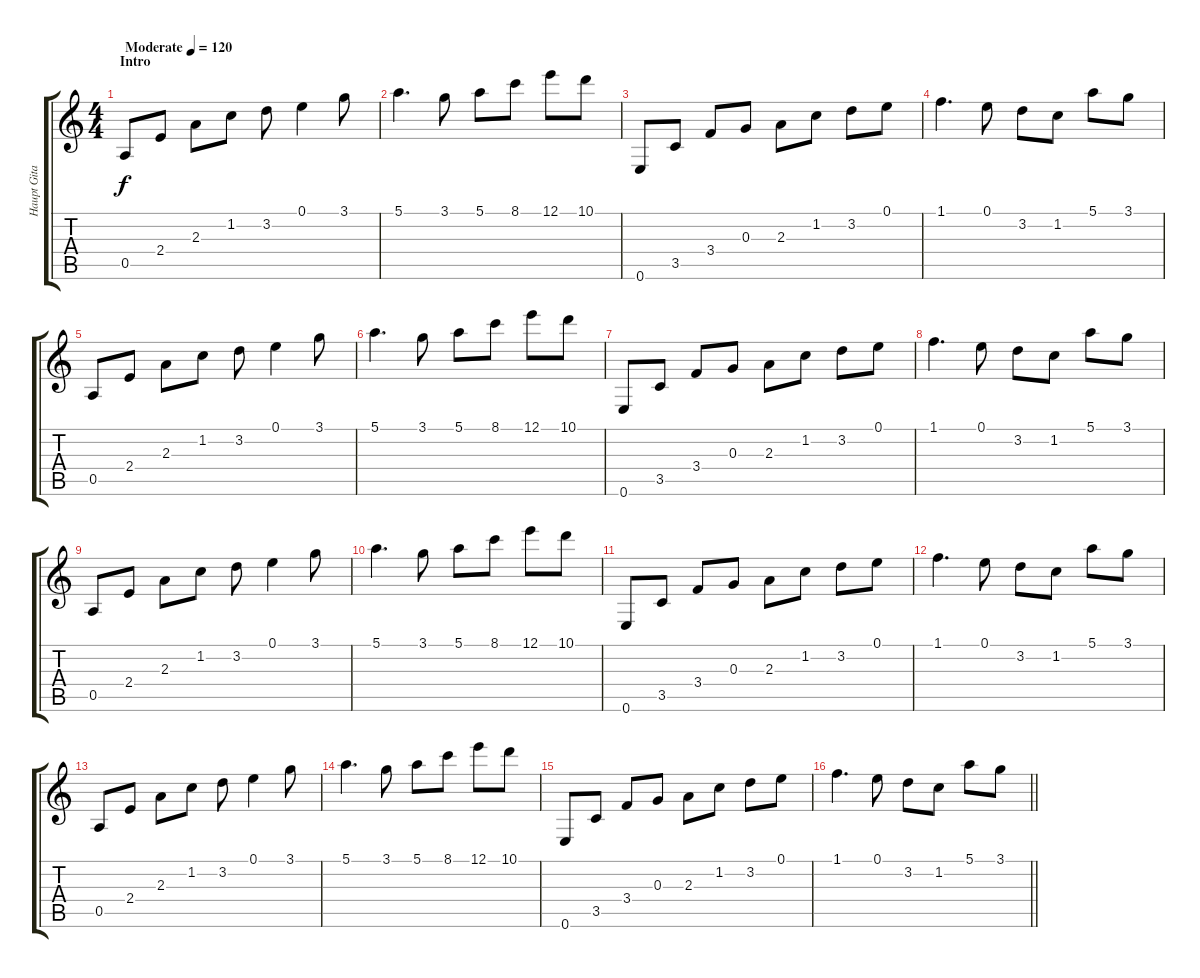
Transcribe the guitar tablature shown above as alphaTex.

\track ("Haupt Gitarre" "Haupt Gita") {instrument acousticguitarnylon}
\staff {score tabs}
\tuning (E4 B3 G3 D3 A2 E2) {hide}
\ts (4 4)
\section ("" "Intro")
\tempo (120 "Moderate")
\clef g2
\ks c
0.5.8{dy f instrument acousticguitarnylon} 2.4.8 2.3.8 1.2.8 3.2.8 0.1.4 3.1.8 |
5.1.4{d} 3.1.8 5.1.8 8.1.8 12.1.8 10.1.8 |
0.6.8 3.5.8 3.4.8 0.3.8 2.3.8 1.2.8 3.2.8 0.1.8 |
1.1.4{d} 0.1.8 3.2.8 1.2.8 5.1.8 3.1.8 |
0.5.8 2.4.8 2.3.8 1.2.8 3.2.8 0.1.4 3.1.8 |
5.1.4{d} 3.1.8 5.1.8 8.1.8 12.1.8 10.1.8 |
0.6.8 3.5.8 3.4.8 0.3.8 2.3.8 1.2.8 3.2.8 0.1.8 |
1.1.4{d} 0.1.8 3.2.8 1.2.8 5.1.8 3.1.8 |
0.5.8 2.4.8 2.3.8 1.2.8 3.2.8 0.1.4 3.1.8 |
5.1.4{d} 3.1.8 5.1.8 8.1.8 12.1.8 10.1.8 |
0.6.8 3.5.8 3.4.8 0.3.8 2.3.8 1.2.8 3.2.8 0.1.8 |
1.1.4{d} 0.1.8 3.2.8 1.2.8 5.1.8 3.1.8 |
0.5.8 2.4.8 2.3.8 1.2.8 3.2.8 0.1.4 3.1.8 |
5.1.4{d} 3.1.8 5.1.8 8.1.8 12.1.8 10.1.8 |
0.6.8 3.5.8 3.4.8 0.3.8 2.3.8 1.2.8 3.2.8 0.1.8 |
\barLineRight lightlight
1.1.4{d} 0.1.8 3.2.8 1.2.8 5.1.8 3.1.8
